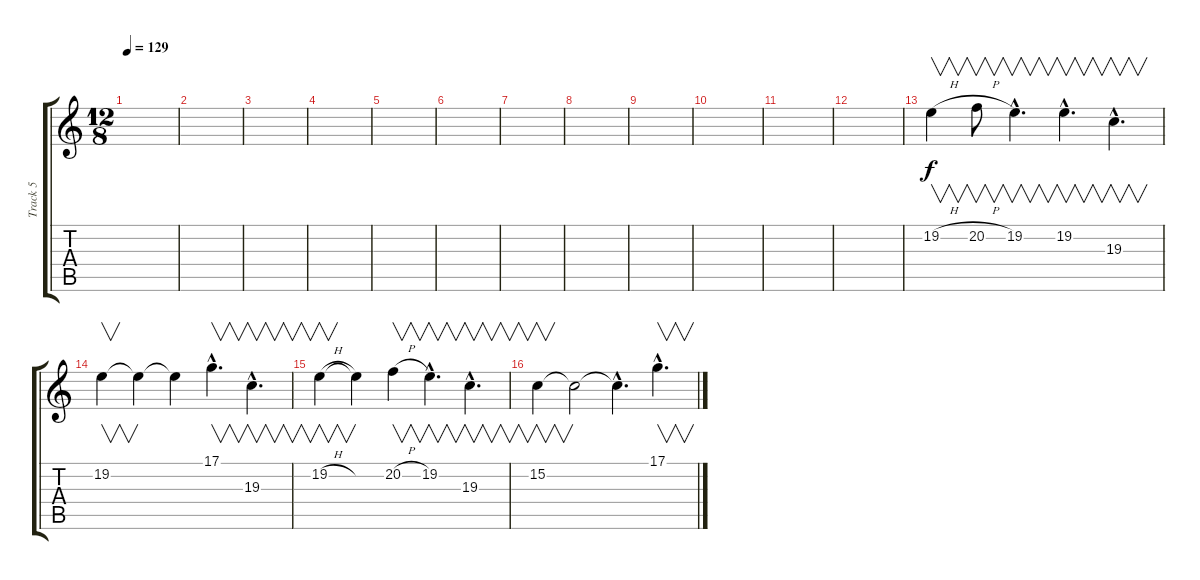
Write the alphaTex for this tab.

\track ("Track 5" "Track 5") {instrument flute}
\staff {score tabs}
\tuning (D4 A3 F3 C3 G2 C2) {hide}
\ts (12 8)
\tempo 129
\clef g2
\ks c
|
|
|
|
|
|
|
|
|
|
|
|
19.2{h}.4{v volume 13} 20.2{h}.8{v} 19.2{hac}.4{v d} 19.2{hac}.4{v d} 19.3{hac}.4{v d} |
19.2.4{v} 19.2{t}.4 19.2{t}.4 17.1{hac}.4{v d} 19.3{hac}.4{v d} |
19.2{h}.4{v} 19.2{t}.4 20.2{h}.4{v} 19.2{hac}.4{v d} 19.3{hac}.4{v d} |
15.2.4{v} 15.2{t}.2 15.2{hac t}.4{d} 17.1{hac}.4{v d}
